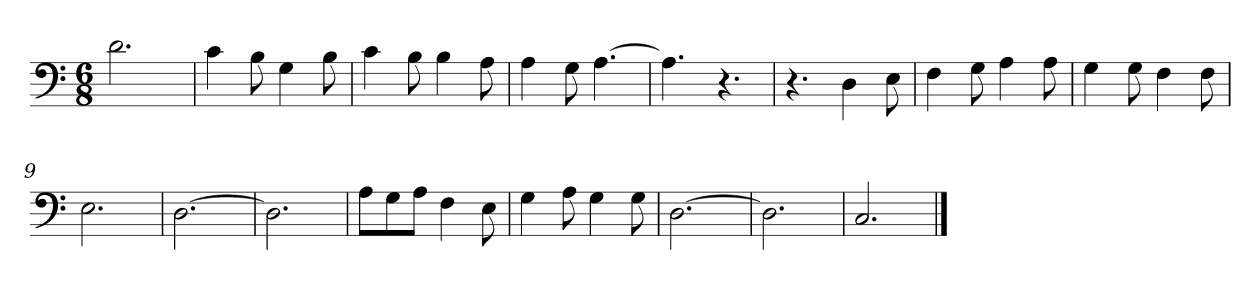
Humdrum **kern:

**kern
*part1
*staff1
*clefF4
*k[]
*C:
*M6/8
=1
2.d\
=2
4c\
8B\
4G\
8B\
=3
4c\
8B\
4B\
8A\
=4
4A\
8G\
[4.A\
=5
4.A\]
4.r
=6
4.r
4D\
8E\
=7
4F\
8G\
4A\
8A\
!!LO:LB:g=z
=8
4G\
8G\
4F\
8F\
=9
2.E\
=10
[2.D\
=11
2.D\]
=12
8A\L
8G\
8A\J
4F\
8E\
=13
4G\
8A\
4G\
8G\
=14
[2.D\
=15
2.D\]
=16
2.C/
==
*-
